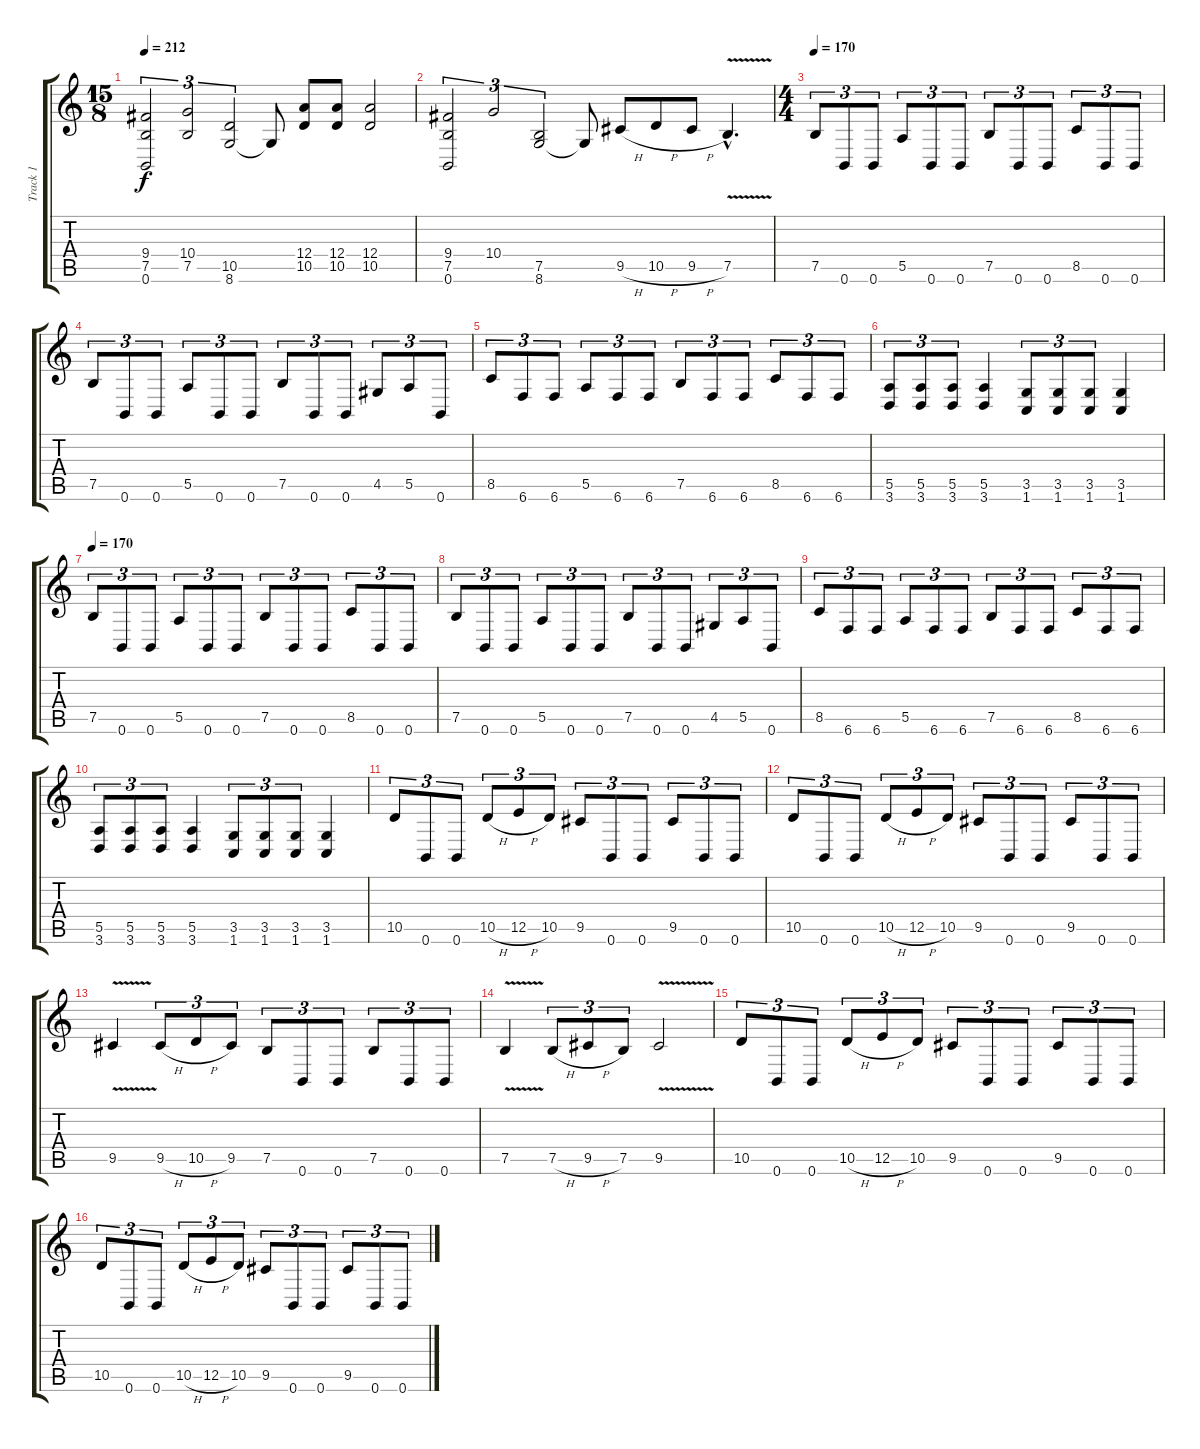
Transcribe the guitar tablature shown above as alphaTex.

\track ("Track 1" "Track 1") {instrument distortionguitar}
\staff {score tabs}
\tuning (B3 Gb3 D3 A2 E2 B1) {hide}
\ts (15 8)
\tempo 212
\clef g2
\ks c
(9.4 7.5 0.6).2{tu (3 2) dy f} (10.4 7.5).2{tu (3 2)} (10.5 8.6).2{tu (3 2)} 8.6{t}.8 (12.4 10.5).8 (12.4 10.5).8 (12.4 10.5).2 |
(9.4 7.5 0.6).2{tu (3 2)} 10.4.2{tu (3 2)} (7.5 8.6).2{tu (3 2)} 8.6{t}.8 9.5{h}.8 10.5{h}.8 9.5{h}.8 7.5{v hac}.4{d} |
\ts (4 4)
\tempo 170
7.5.8{tu (3 2)} 0.6.8{tu (3 2)} 0.6.8{tu (3 2)} 5.5.8{tu (3 2)} 0.6.8{tu (3 2)} 0.6.8{tu (3 2)} 7.5.8{tu (3 2)} 0.6.8{tu (3 2)} 0.6.8{tu (3 2)} 8.5.8{tu (3 2)} 0.6.8{tu (3 2)} 0.6.8{tu (3 2)} |
7.5.8{tu (3 2)} 0.6.8{tu (3 2)} 0.6.8{tu (3 2)} 5.5.8{tu (3 2)} 0.6.8{tu (3 2)} 0.6.8{tu (3 2)} 7.5.8{tu (3 2)} 0.6.8{tu (3 2)} 0.6.8{tu (3 2)} 4.5.8{tu (3 2)} 5.5.8{tu (3 2)} 0.6.8{tu (3 2)} |
8.5.8{tu (3 2)} 6.6.8{tu (3 2)} 6.6.8{tu (3 2)} 5.5.8{tu (3 2)} 6.6.8{tu (3 2)} 6.6.8{tu (3 2)} 7.5.8{tu (3 2)} 6.6.8{tu (3 2)} 6.6.8{tu (3 2)} 8.5.8{tu (3 2)} 6.6.8{tu (3 2)} 6.6.8{tu (3 2)} |
(5.5 3.6).8{tu (3 2)} (5.5 3.6).8{tu (3 2)} (5.5 3.6).8{tu (3 2)} (5.5 3.6).4 (3.5 1.6).8{tu (3 2)} (3.5 1.6).8{tu (3 2)} (3.5 1.6).8{tu (3 2)} (3.5 1.6).4 |
\tempo 170
7.5.8{tu (3 2)} 0.6.8{tu (3 2)} 0.6.8{tu (3 2)} 5.5.8{tu (3 2)} 0.6.8{tu (3 2)} 0.6.8{tu (3 2)} 7.5.8{tu (3 2)} 0.6.8{tu (3 2)} 0.6.8{tu (3 2)} 8.5.8{tu (3 2)} 0.6.8{tu (3 2)} 0.6.8{tu (3 2)} |
7.5.8{tu (3 2)} 0.6.8{tu (3 2)} 0.6.8{tu (3 2)} 5.5.8{tu (3 2)} 0.6.8{tu (3 2)} 0.6.8{tu (3 2)} 7.5.8{tu (3 2)} 0.6.8{tu (3 2)} 0.6.8{tu (3 2)} 4.5.8{tu (3 2)} 5.5.8{tu (3 2)} 0.6.8{tu (3 2)} |
8.5.8{tu (3 2)} 6.6.8{tu (3 2)} 6.6.8{tu (3 2)} 5.5.8{tu (3 2)} 6.6.8{tu (3 2)} 6.6.8{tu (3 2)} 7.5.8{tu (3 2)} 6.6.8{tu (3 2)} 6.6.8{tu (3 2)} 8.5.8{tu (3 2)} 6.6.8{tu (3 2)} 6.6.8{tu (3 2)} |
(5.5 3.6).8{tu (3 2)} (5.5 3.6).8{tu (3 2)} (5.5 3.6).8{tu (3 2)} (5.5 3.6).4 (3.5 1.6).8{tu (3 2)} (3.5 1.6).8{tu (3 2)} (3.5 1.6).8{tu (3 2)} (3.5 1.6).4 |
10.5.8{tu (3 2)} 0.6.8{tu (3 2)} 0.6.8{tu (3 2)} 10.5{h}.8{tu (3 2)} 12.5{h}.8{tu (3 2)} 10.5.8{tu (3 2)} 9.5.8{tu (3 2)} 0.6.8{tu (3 2)} 0.6.8{tu (3 2)} 9.5.8{tu (3 2)} 0.6.8{tu (3 2)} 0.6.8{tu (3 2)} |
10.5.8{tu (3 2)} 0.6.8{tu (3 2)} 0.6.8{tu (3 2)} 10.5{h}.8{tu (3 2)} 12.5{h}.8{tu (3 2)} 10.5.8{tu (3 2)} 9.5.8{tu (3 2)} 0.6.8{tu (3 2)} 0.6.8{tu (3 2)} 9.5.8{tu (3 2)} 0.6.8{tu (3 2)} 0.6.8{tu (3 2)} |
9.5{v}.4 9.5{h}.8{tu (3 2)} 10.5{h}.8{tu (3 2)} 9.5.8{tu (3 2)} 7.5.8{tu (3 2)} 0.6.8{tu (3 2)} 0.6.8{tu (3 2)} 7.5.8{tu (3 2)} 0.6.8{tu (3 2)} 0.6.8{tu (3 2)} |
7.5{v}.4 7.5{h}.8{tu (3 2)} 9.5{h}.8{tu (3 2)} 7.5.8{tu (3 2)} 9.5{v}.2 |
10.5.8{tu (3 2)} 0.6.8{tu (3 2)} 0.6.8{tu (3 2)} 10.5{h}.8{tu (3 2)} 12.5{h}.8{tu (3 2)} 10.5.8{tu (3 2)} 9.5.8{tu (3 2)} 0.6.8{tu (3 2)} 0.6.8{tu (3 2)} 9.5.8{tu (3 2)} 0.6.8{tu (3 2)} 0.6.8{tu (3 2)} |
10.5.8{tu (3 2)} 0.6.8{tu (3 2)} 0.6.8{tu (3 2)} 10.5{h}.8{tu (3 2)} 12.5{h}.8{tu (3 2)} 10.5.8{tu (3 2)} 9.5.8{tu (3 2)} 0.6.8{tu (3 2)} 0.6.8{tu (3 2)} 9.5.8{tu (3 2)} 0.6.8{tu (3 2)} 0.6.8{tu (3 2)}
